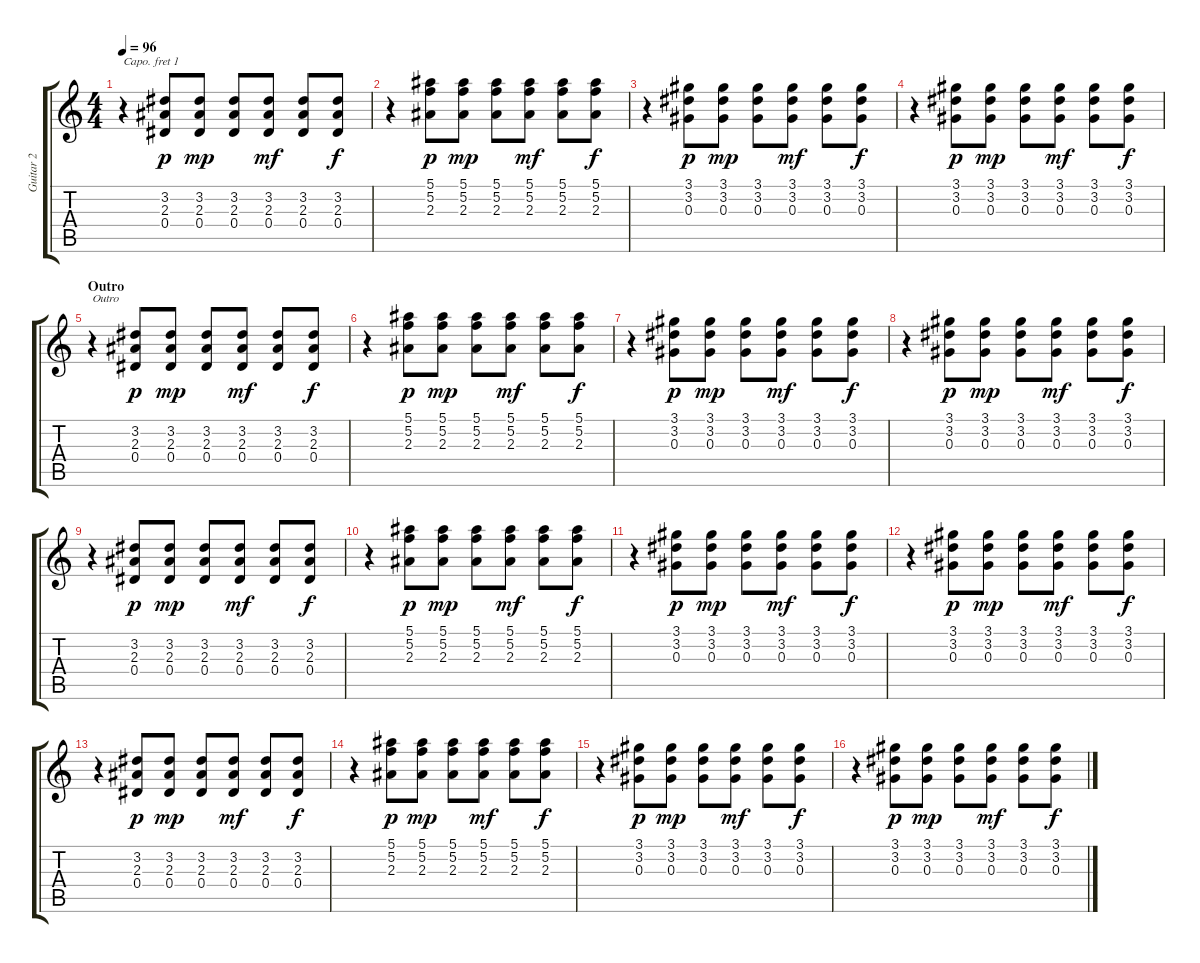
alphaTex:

\track ("Guitar 2" "Guitar 2") {instrument electricguitarclean}
\staff {score tabs}
\capo 1
\tuning (E4 B3 G3 D3 A2 D2) {hide}
\ts (4 4)
\tempo 96
\clef g2
\ks c
r.4{dy f} (3.2 2.3 0.4).8{dy p} (3.2 2.3 0.4).8{dy mp} (3.2 2.3 0.4).8 (3.2 2.3 0.4).8{dy mf} (3.2 2.3 0.4).8 (3.2 2.3 0.4).8{dy f} |
r.4 (5.1 5.2 2.3).8{dy p} (5.1 5.2 2.3).8{dy mp} (5.1 5.2 2.3).8 (5.1 5.2 2.3).8{dy mf} (5.1 5.2 2.3).8 (5.1 5.2 2.3).8{dy f} |
r.4 (3.1 3.2 0.3).8{dy p} (3.1 3.2 0.3).8{dy mp} (3.1 3.2 0.3).8 (3.1 3.2 0.3).8{dy mf} (3.1 3.2 0.3).8 (3.1 3.2 0.3).8{dy f} |
r.4 (3.1 3.2 0.3).8{dy p} (3.1 3.2 0.3).8{dy mp} (3.1 3.2 0.3).8 (3.1 3.2 0.3).8{dy mf} (3.1 3.2 0.3).8 (3.1 3.2 0.3).8{dy f} |
\section ("" "Outro")
r.4{txt "Outro"} (3.2 2.3 0.4).8{dy p} (3.2 2.3 0.4).8{dy mp} (3.2 2.3 0.4).8 (3.2 2.3 0.4).8{dy mf} (3.2 2.3 0.4).8 (3.2 2.3 0.4).8{dy f} |
r.4 (5.1 5.2 2.3).8{dy p} (5.1 5.2 2.3).8{dy mp} (5.1 5.2 2.3).8 (5.1 5.2 2.3).8{dy mf} (5.1 5.2 2.3).8 (5.1 5.2 2.3).8{dy f} |
r.4 (3.1 3.2 0.3).8{dy p} (3.1 3.2 0.3).8{dy mp} (3.1 3.2 0.3).8 (3.1 3.2 0.3).8{dy mf} (3.1 3.2 0.3).8 (3.1 3.2 0.3).8{dy f} |
r.4 (3.1 3.2 0.3).8{dy p} (3.1 3.2 0.3).8{dy mp} (3.1 3.2 0.3).8 (3.1 3.2 0.3).8{dy mf} (3.1 3.2 0.3).8 (3.1 3.2 0.3).8{dy f} |
r.4 (3.2 2.3 0.4).8{dy p} (3.2 2.3 0.4).8{dy mp} (3.2 2.3 0.4).8 (3.2 2.3 0.4).8{dy mf} (3.2 2.3 0.4).8 (3.2 2.3 0.4).8{dy f} |
r.4 (5.1 5.2 2.3).8{dy p} (5.1 5.2 2.3).8{dy mp} (5.1 5.2 2.3).8 (5.1 5.2 2.3).8{dy mf} (5.1 5.2 2.3).8 (5.1 5.2 2.3).8{dy f} |
r.4 (3.1 3.2 0.3).8{dy p} (3.1 3.2 0.3).8{dy mp} (3.1 3.2 0.3).8 (3.1 3.2 0.3).8{dy mf} (3.1 3.2 0.3).8 (3.1 3.2 0.3).8{dy f} |
r.4 (3.1 3.2 0.3).8{dy p} (3.1 3.2 0.3).8{dy mp} (3.1 3.2 0.3).8 (3.1 3.2 0.3).8{dy mf} (3.1 3.2 0.3).8 (3.1 3.2 0.3).8{dy f} |
r.4 (3.2 2.3 0.4).8{dy p} (3.2 2.3 0.4).8{dy mp} (3.2 2.3 0.4).8 (3.2 2.3 0.4).8{dy mf} (3.2 2.3 0.4).8 (3.2 2.3 0.4).8{dy f} |
r.4 (5.1 5.2 2.3).8{dy p} (5.1 5.2 2.3).8{dy mp} (5.1 5.2 2.3).8 (5.1 5.2 2.3).8{dy mf} (5.1 5.2 2.3).8 (5.1 5.2 2.3).8{dy f} |
r.4 (3.1 3.2 0.3).8{dy p} (3.1 3.2 0.3).8{dy mp} (3.1 3.2 0.3).8 (3.1 3.2 0.3).8{dy mf} (3.1 3.2 0.3).8 (3.1 3.2 0.3).8{dy f} |
r.4 (3.1 3.2 0.3).8{dy p} (3.1 3.2 0.3).8{dy mp} (3.1 3.2 0.3).8 (3.1 3.2 0.3).8{dy mf} (3.1 3.2 0.3).8 (3.1 3.2 0.3).8{dy f}
